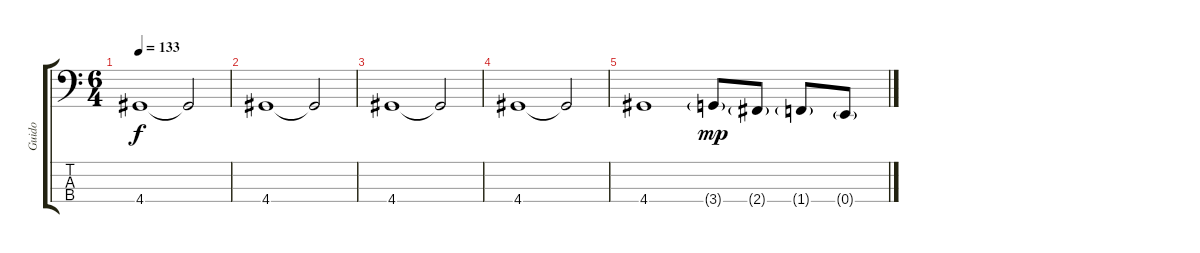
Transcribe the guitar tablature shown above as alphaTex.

\track ("Guido" "Guido") {instrument electricbassfinger}
\staff {score tabs}
\tuning (G2 D2 A1 E1) {hide}
\ts (6 4)
\tempo 133
\clef f4
\ks c
4.4.1{dy f} 4.4{t}.2 |
4.4.1 4.4{t}.2 |
4.4.1 4.4{t}.2 |
4.4.1 4.4{t}.2 |
4.4.1 3.4{g}.8{dy mp} 2.4{g}.8 1.4{g}.8 0.4{g}.8
